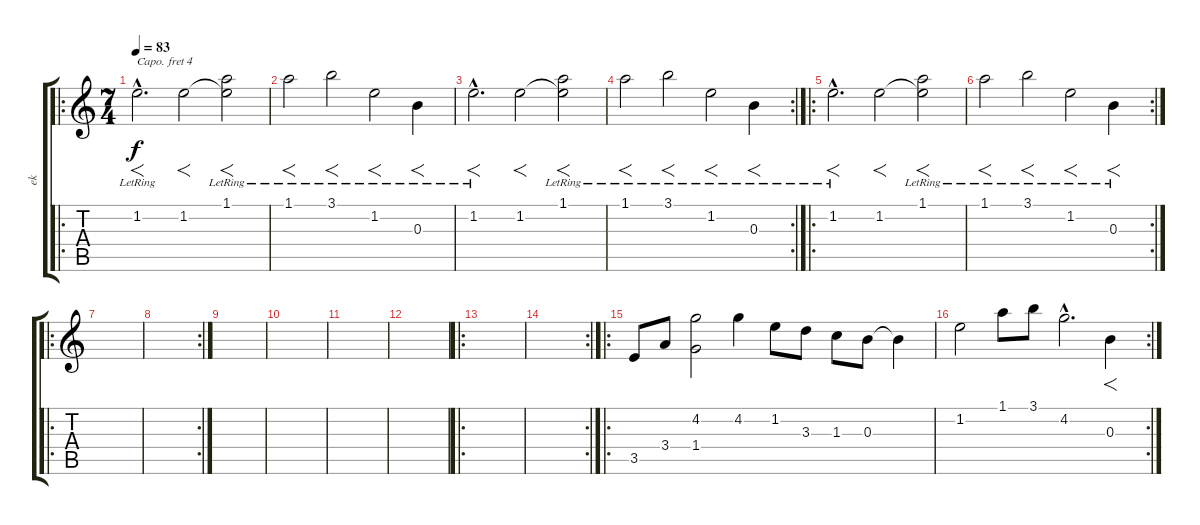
\track ("ek" "ek") {instrument overdrivenguitar}
\staff {score tabs}
\capo 4
\tuning (E4 B3 G3 D3 A2 E2) {hide}
\ro
\ts (7 4)
\tempo 83
\clef g2
\ks c
1.2{hac lr}.2{f d dy f} 1.2.2{f} (1.1{lr} 1.2{t}).2{f} |
1.1{lr}.2{f} 3.1{lr}.2{f} 1.2{lr}.2{f} 0.3{lr}.4{f} |
1.2{hac lr}.2{f d} 1.2.2{f} (1.1{lr} 1.2{t}).2{f} |
\rc 2
1.1{lr}.2{f} 3.1{lr}.2{f} 1.2{lr}.2{f} 0.3{lr}.4{f} |
\ro
1.2{hac lr}.2{f d} 1.2.2{f} (1.1{lr} 1.2{t}).2{f} |
\rc 2
1.1{lr}.2{f} 3.1{lr}.2{f} 1.2{lr}.2{f} 0.3{lr}.4{f volume 0} |
\ro
|
\rc 2
|
|
|
|
|
\ro
|
\rc 2
|
\ro
3.5.8{volume 13} 3.4.8 (4.2 1.4).2 4.2.4 1.2.8 3.3.8 1.3.8 0.3.8 0.3{t}.4 |
\rc 2
1.2.2 1.1.8 3.1.8 4.2{hac}.2{d} 0.3.4{f}
